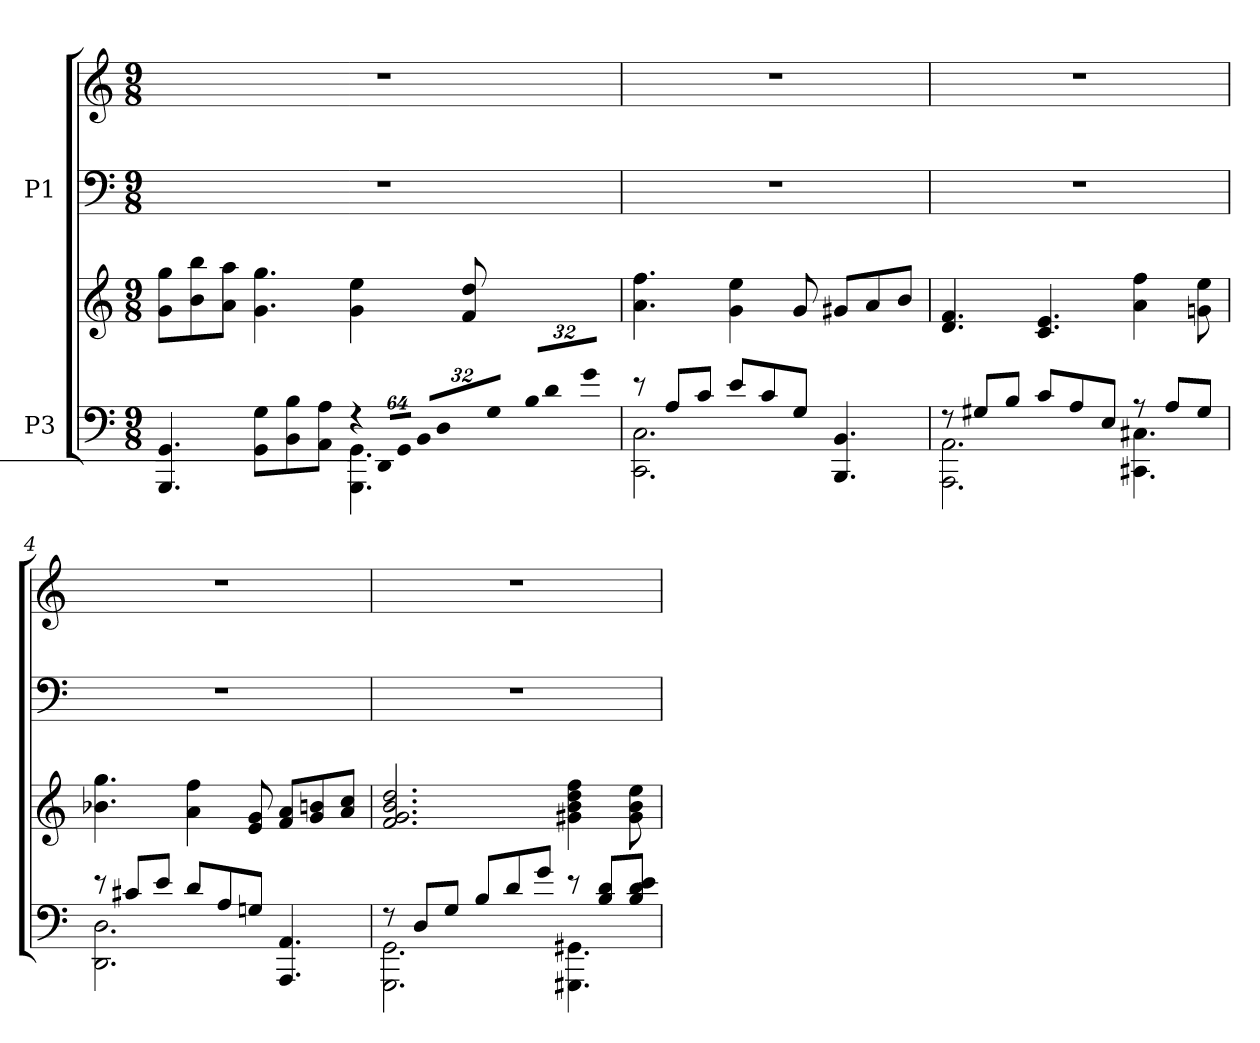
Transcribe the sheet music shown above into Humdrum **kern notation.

**kern	**kern	**kern	**kern
*part2	*part2	*part1	*part1
*staff4	*staff3	*staff2	*staff1
*I"P3	*	*I"P1	*
!!LO:PB:g=z
*clefF4	*clefG2	*clefF4	*clefG2
*k[]	*k[]	*k[]	*k[]
*C:	*C:	*C:	*C:
*M9/8	*M9/8	*M9/8	*M9/8
=1	=1	=1	=1
*^	*	*	*
!	!	!	!LO:N:vis=1	!LO:N:vis=1
4.GGGi/ 4.GGi	2.ryy	8gi\ 8ggiL	8%9r	8%9r
.	.	8bi\ 8bbi	.	.
.	.	8ai\ 8aaiJ	.	.
8GGi\ 8GiL	.	4.gi\ 4.ggi	.	.
8BBi\ 8Bi	.	.	.	.
8AAi\ 8AiJ	.	.	.	.
!LO:N:vis=16	!	!	!	!
512%21r	4.GGGi\ 4.GGi	4gi\ 4eei	.	.
!LO:N:vis=16	!	!	!	!
1024%43DDi/LL	.	.	.	.
!LO:N:vis=16	!	!	!	!
1024%43GGi/JJ	.	.	.	.
*Xbrackettup	*	*	*	*
!LO:N:vis=16	!	!	!	!
512%21BBi/LL	.	.	.	.
!LO:N:vis=16	!	!	!	!
1024%43Di/	.	.	.	.
!LO:N:vis=16	!	!	!	!
1024%43Gi/JJ	.	.	.	.
!LO:N:vis=16	!	!	!	!
512%21Bi/LL	.	8fi/ 8ddi	.	.
!LO:N:vis=16	!	!	!	!
1024%43di/	.	.	.	.
!LO:N:vis=16	!	!	!	!
1024%43gi/JJ	.	.	.	.
=2	=2	=2	=2	=2
!	!	!	!LO:N:vis=1	!LO:N:vis=1
8r	2.CCi\ 2.Ci	4.ai\ 4.ffi	8%9r	8%9r
8Ai/L	.	.	.	.
8ci/J	.	.	.	.
8ei/L	.	4gi\ 4eei	.	.
8ci/	.	.	.	.
8Gi/J	.	8gi/	.	.
4.BBBi/ 4.BBi	4.ryy	8g#Xi/L	.	.
.	.	8ai/	.	.
.	.	8bi/J	.	.
=3	=3	=3	=3	=3
!	!	!	!LO:N:vis=1	!LO:N:vis=1
8r	2.AAAi\ 2.AAi	4.di/ 4.fi	8%9r	8%9r
8G#Xi/L	.	.	.	.
8Bi/J	.	.	.	.
8ci/L	.	4.ci/ 4.ei	.	.
8Ai/	.	.	.	.
8Ei/J	.	.	.	.
8r	4.CC#Xi\ 4.C#Xi	4ai\ 4ffi	.	.
8Ai/L	.	.	.	.
8G#i/J	.	8gni\ 8eei	.	.
!!LO:LB:g=z
=4	=4	=4	=4	=4
!	!	!	!LO:N:vis=1	!LO:N:vis=1
8r	2.DDi\ 2.Di	4.b-Xi\ 4.ggi	8%9r	8%9r
8c#Xi/L	.	.	.	.
8ei/J	.	.	.	.
8di/L	.	4ai\ 4ffi	.	.
8Ai/	.	.	.	.
8Gni/J	.	8ei/ 8gi	.	.
4.AAAi/ 4.AAi	4.ryy	8fi/ 8aiL	.	.
.	.	8gi/ 8bni	.	.
.	.	8ai/ 8cciJ	.	.
=5	=5	=5	=5	=5
!	!	!	!LO:N:vis=1	!LO:N:vis=1
8r	2.GGGi\ 2.GGi	2.fi/ 2.gi 2.bi 2.ddi	8%9r	8%9r
8Di/L	.	.	.	.
8Gi/J	.	.	.	.
8Bi/L	.	.	.	.
8di/	.	.	.	.
8gi/J	.	.	.	.
8r	4.GGG#Xi\ 4.GG#Xi	4g#Xi\ 4bi 4ddi 4ffi	.	.
8Bi/ 8diL	.	.	.	.
8Bi/ 8di 8eiJ	.	8g#i\ 8bi 8eei	.	.
*v	*v	*	*	*
=	=	=	=
*-	*-	*-	*-
